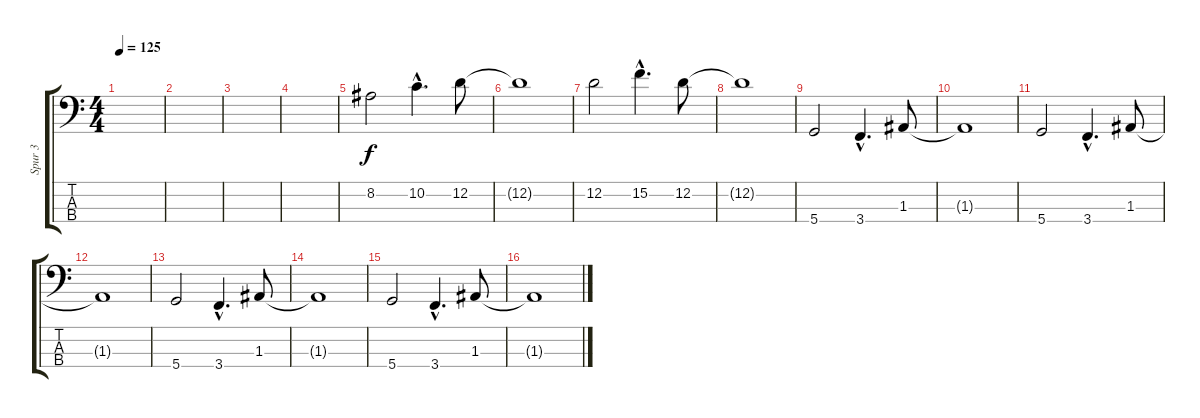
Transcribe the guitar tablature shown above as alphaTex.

\track ("Spur 3" "Spur 3") {instrument electricbasspick}
\staff {score tabs}
\tuning (G2 D2 A1 D1) {hide}
\ts (4 4)
\tempo 125
\clef f4
\ks c
|
|
|
|
8.2.2 10.2{hac}.4{d} 12.2.8 |
12.2{t}.1 |
12.2.2 15.2{hac}.4{d} 12.2.8 |
12.2{t}.1 |
5.4.2 3.4{hac}.4{d} 1.3.8 |
1.3{t}.1 |
5.4.2 3.4{hac}.4{d} 1.3.8 |
1.3{t}.1 |
5.4.2 3.4{hac}.4{d} 1.3.8 |
1.3{t}.1 |
5.4.2 3.4{hac}.4{d} 1.3.8 |
1.3{t}.1
